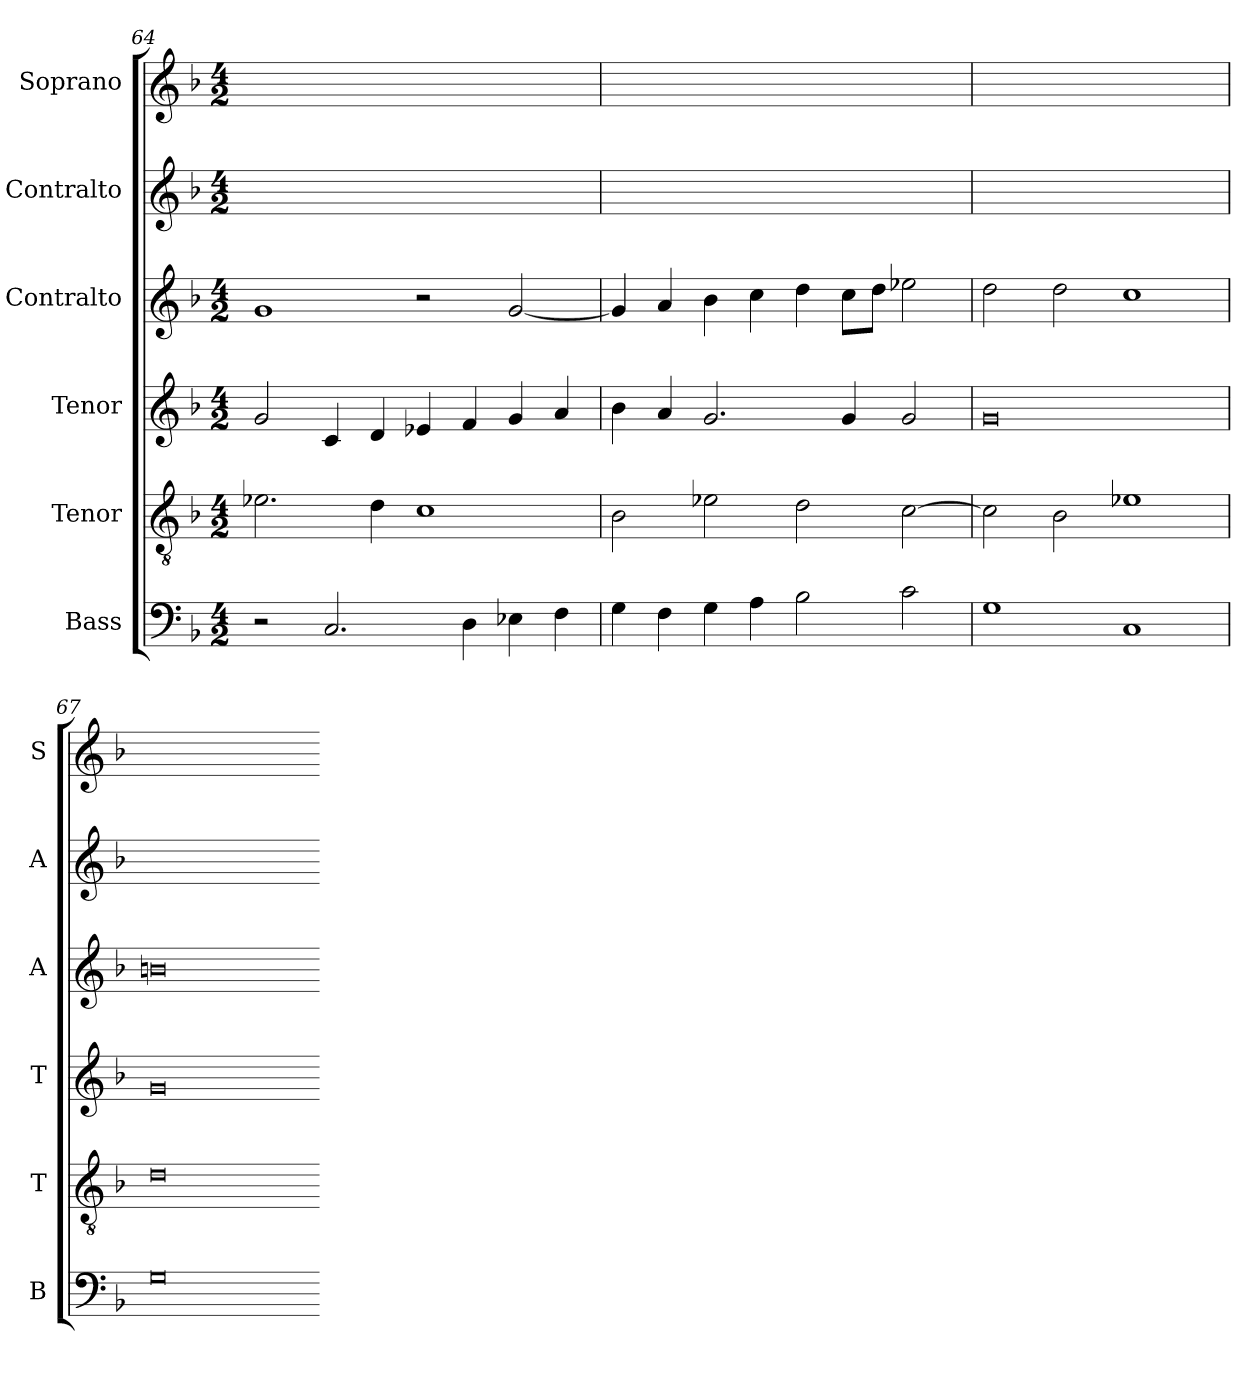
**kern	**kern	**kern	**kern	**kern	**kern
*part6	*part5	*part4	*part3	*part2	*part1
*staff6	*staff5	*staff4	*staff3	*staff2	*staff1
*I"Bass	*I"Tenor	*I"Tenor	*I"Contralto	*I"Contralto	*I"Soprano
*I'B	*I'T	*I'T	*I'A	*I'A	*I'S
*clefF4	*clefGv2	*clefG2	*clefG2	*clefG2	*clefG2
*k[b-]	*k[b-]	*k[b-]	*k[b-]	*k[b-]	*k[b-]
*G:dor	*G:dor	*G:dor	*G:dor	*G:dor	*G:dor
*M4/2	*M4/2	*M4/2	*M4/2	*M4/2	*M4/2
=64	=64	=64	=64	=64	=64
2r	2.e-X	2g	1g	0ryy	0ryy
2.C	.	4c	.	.	.
.	4d	4d	.	.	.
.	1c	4e-X	2r	.	.
4D	.	4f	.	.	.
4E-X	.	4g	[2g	.	.
4F	.	4a	.	.	.
=65	=65	=65	=65	=65	=65
4G	2B-	4b-	4g]	0ryy	0ryy
4F	.	4a	4a	.	.
4G	2e-X	2.g	4b-	.	.
4A	.	.	4cc	.	.
2B-	2d	.	4dd	.	.
.	.	4g	8cc\L	.	.
.	.	.	8dd\J	.	.
2c	[2c	2g	2ee-X	.	.
=66	=66	=66	=66	=66	=66
1G	2c]	0g	2dd	0ryy	0ryy
.	2B-	.	2dd	.	.
1C	1e-X	.	1cc	.	.
=67	=67	=67	=67	=67	=67
0G	0d	0g	0bn	0ryy	0ryy
=-	=-	=-	=-	=-	=-
*-	*-	*-	*-	*-	*-
